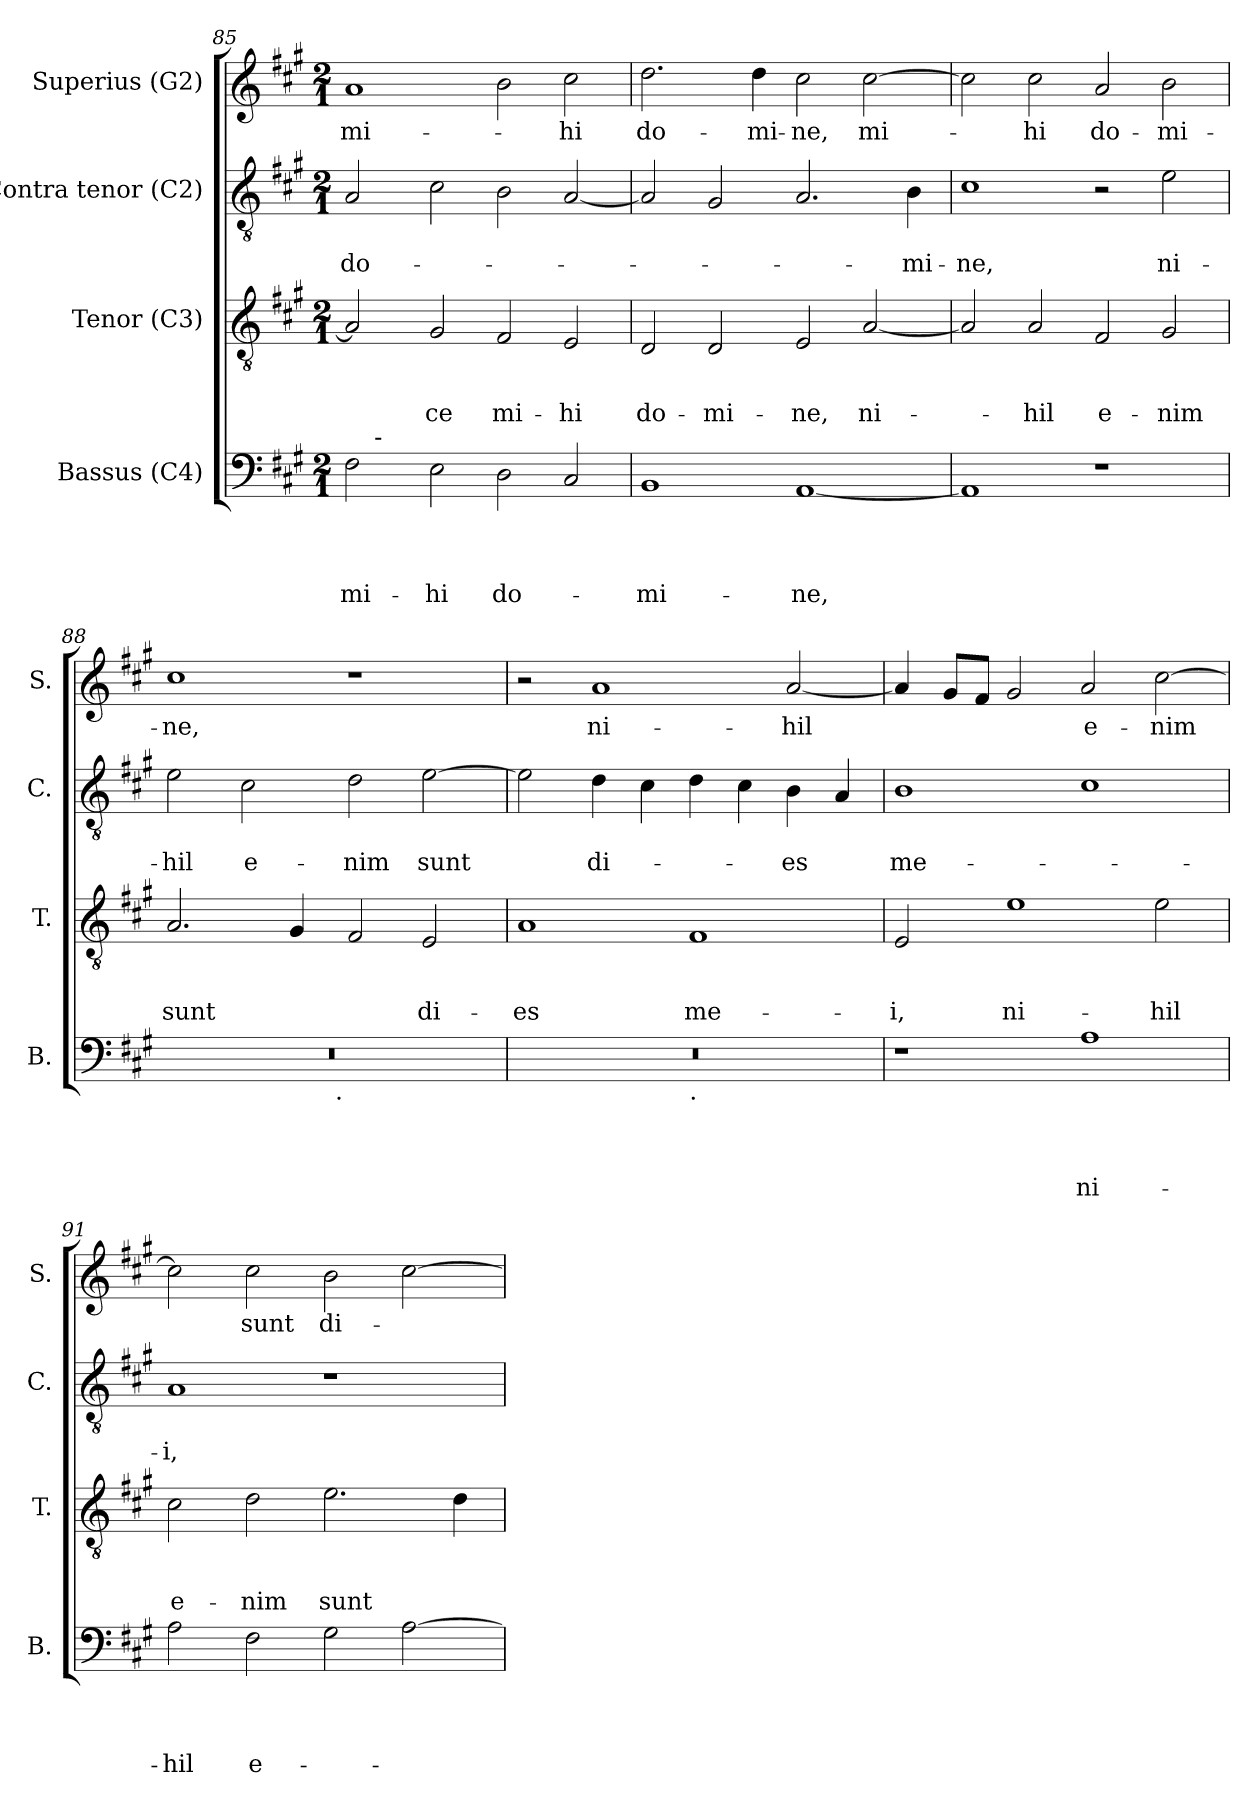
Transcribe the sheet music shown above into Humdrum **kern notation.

**kern	**text	**text	**text	**text	**kern	**text	**text	**text	**kern	**text	**text	**kern	**text
*part4	*part4	*part4	*part4	*part4	*part3	*part3	*part3	*part3	*part2	*part2	*part2	*part1	*part1
*staff4	*staff4	*staff4	*staff4	*staff4	*staff3	*staff3	*staff3	*staff3	*staff2	*staff2	*staff2	*staff1	*staff1
*I"Bassus (C4)	*	*	*	*	*I"Tenor (C3)	*	*	*	*I"Contra tenor (C2)	*	*	*I"Superius (G2)	*
*I'B.	*	*	*	*	*I'T.	*	*	*	*I'C.	*	*	*I'S.	*
!!LO:LB:g=z
*clefF4	*	*	*	*	*clefGv2	*	*	*	*clefGv2	*	*	*clefG2	*
*k[f#c#g#]	*	*	*	*	*k[f#c#g#]	*	*	*	*k[f#c#g#]	*	*	*k[f#c#g#]	*
*A:	*	*	*	*	*A:	*	*	*	*A:	*	*	*A:	*
*M2/1	*	*	*	*	*M2/1	*	*	*	*M2/1	*	*	*M2/1	*
=85	=85	=85	=85	=85	=85	=85	=85	=85	=85	=85	=85	=85	=85
!	!	!	!	!LO:LY:b	!	!	!	!	!	!	!LO:LY:b	!	!LO:LY:b
*^	*	*	*	*	*	*	*	*	*	*	*	*	*
2F#\	8ryy	.	.	.	mi-	2A/]	.	.	.	2A/	.	do-	1a	mi-
!	!LO:TX:a:t=-	!	!	!	!	!	!	!	!	!	!	!	!	!
.	1...ryy	.	.	.	.	.	.	.	.	.	.	.	.	.
!	!	!	!	!	!LO:LY:b	!	!	!	!LO:LY:b	!	!	!	!	!
2E\	.	.	.	.	-hi	2G#/	.	.	-ce	2c#\	.	.	.	.
!	!	!	!	!	!LO:LY:b	!	!	!	!LO:LY:b	!	!	!	!	!
2D\	.	.	.	.	do-	2F#/	.	.	mi-	2B\	.	.	2b\	.
!	!	!	!	!	!	!	!	!	!LO:LY:b	!	!	!	!	!LO:LY:b
2C#/	.	.	.	.	.	2E/	.	.	-hi	[<2A/	.	.	2cc#\	-hi
=86	=86	=86	=86	=86	=86	=86	=86	=86	=86	=86	=86	=86	=86	=86
!	!	!	!	!	!LO:LY:b	!	!	!	!LO:LY:b	!	!	!	!	!LO:LY:b
*v	*v	*	*	*	*	*	*	*	*	*	*	*	*	*
1BB	.	.	.	-mi-	2D/	.	.	do-	2A/]	.	.	2.dd\	do-
!	!	!	!	!	!	!	!	!LO:LY:b	!	!	!	!	!
.	.	.	.	.	2D/	.	.	-mi-	2G#/	.	.	.	.
!	!	!	!	!	!	!	!	!	!	!	!	!	!LO:LY:b
.	.	.	.	.	.	.	.	.	.	.	.	4dd\	-mi-
!	!	!	!	!LO:LY:b	!	!	!	!LO:LY:b	!	!	!	!	!LO:LY:b
[<1AA	.	.	.	-ne,	2E/	.	.	-ne,	2.A/	.	.	2cc#\	-ne,
!	!	!	!	!	!	!	!	!LO:LY:b	!	!	!	!	!LO:LY:b
.	.	.	.	.	[<2A/	.	.	ni-	.	.	.	[>2cc#\	mi-
!	!	!	!	!	!	!	!	!	!	!	!LO:LY:b	!	!
.	.	.	.	.	.	.	.	.	4B\	.	-mi-	.	.
=87	=87	=87	=87	=87	=87	=87	=87	=87	=87	=87	=87	=87	=87
!	!	!	!	!	!	!	!	!	!	!	!LO:LY:b	!	!
1AA]	.	.	.	.	2A/]	.	.	.	1c#	.	-ne,	2cc#\]	.
!	!	!	!	!	!	!	!	!LO:LY:b	!	!	!	!	!LO:LY:b
.	.	.	.	.	2A/	.	.	-hil	.	.	.	2cc#\	-hi
!	!	!	!	!	!	!	!	!LO:LY:b	!	!	!	!	!LO:LY:b
1r	.	.	.	.	2F#/	.	.	e-	2r	.	.	2a/	do-
!	!	!	!	!	!	!	!	!LO:LY:b	!	!	!LO:LY:b	!	!LO:LY:b
.	.	.	.	.	2G#/	.	.	-nim	2e\	.	ni-	2b\	-mi-
=88	=88	=88	=88	=88	=88	=88	=88	=88	=88	=88	=88	=88	=88
!	!	!	!	!	!	!	!	!LO:LY:b	!	!	!LO:LY:b	!	!LO:LY:b
*^	*	*	*	*	*	*	*	*	*	*	*	*	*
0r	2ryy	.	.	.	.	2.A/	.	.	sunt	2e\	.	-hil	1cc#	-ne,
!	!	!	!	!	!	!	!	!	!	!	!	!LO:LY:b	!	!
.	4...ryy	.	.	.	.	.	.	.	.	2c#\	.	e-	.	.
.	.	.	.	.	.	4G#/	.	.	.	.	.	.	.	.
!	!LO:TX:b:t=.	!	!	!	!	!	!	!	!	!	!	!	!	!
.	1ryy	.	.	.	.	.	.	.	.	.	.	.	.	.
!	!	!	!	!	!	!	!	!	!	!	!	!LO:LY:b	!	!
.	.	.	.	.	.	2F#/	.	.	.	2d\	.	-nim	1r	.
!	!	!	!	!	!	!	!	!	!LO:LY:b	!	!	!LO:LY:b	!	!
.	.	.	.	.	.	2E/	.	.	di-	[>2e\	.	sunt	.	.
.	32ryy	.	.	.	.	.	.	.	.	.	.	.	.	.
!!LO:PB:g=z
=89	=89	=89	=89	=89	=89	=89	=89	=89	=89	=89	=89	=89	=89	=89
!	!	!	!	!	!	!	!	!	!LO:LY:b	!	!	!	!	!
0r	1ryy	.	.	.	.	1A	.	.	-es	2e\]	.	.	2r	.
!	!	!	!	!	!	!	!	!	!	!	!	!LO:LY:b	!	!LO:LY:b
.	.	.	.	.	.	.	.	.	.	4d\	.	di-	1a	ni-
.	.	.	.	.	.	.	.	.	.	4c#\	.	.	.	.
!	!LO:TX:b:t=.	!	!	!	!	!	!	!	!	!	!	!	!	!
!	!	!	!	!	!	!	!	!	!LO:LY:b	!	!	!	!	!
.	1ryy	.	.	.	.	1F#	.	.	me-	4d\	.	.	.	.
.	.	.	.	.	.	.	.	.	.	4c#\	.	.	.	.
!	!	!	!	!	!	!	!	!	!	!	!	!LO:LY:b	!	!LO:LY:b
.	.	.	.	.	.	.	.	.	.	4B\	.	-es	[<2a/	-hil
.	.	.	.	.	.	.	.	.	.	4A/	.	.	.	.
=90	=90	=90	=90	=90	=90	=90	=90	=90	=90	=90	=90	=90	=90	=90
!	!	!	!	!	!	!	!	!	!LO:LY:b	!	!	!LO:LY:b	!	!
*v	*v	*	*	*	*	*	*	*	*	*	*	*	*	*
1r	.	.	.	.	2E/	.	.	-i,	1B	.	me-	4a/]	.
.	.	.	.	.	.	.	.	.	.	.	.	8g#/L	.
.	.	.	.	.	.	.	.	.	.	.	.	8f#/J	.
!	!	!	!	!	!	!	!	!LO:LY:b	!	!	!	!	!
.	.	.	.	.	1e	.	.	ni-	.	.	.	2g#/	.
!	!	!	!	!LO:LY:b	!	!	!	!	!	!	!	!	!LO:LY:b
1A	.	.	.	ni-	.	.	.	.	1c#	.	.	2a/	e-
!	!	!	!	!	!	!	!	!LO:LY:b	!	!	!	!	!LO:LY:b
.	.	.	.	.	2e\	.	.	-hil	.	.	.	[>2cc#\	-nim
=91	=91	=91	=91	=91	=91	=91	=91	=91	=91	=91	=91	=91	=91
!	!	!	!	!LO:LY:b	!	!	!	!LO:LY:b	!	!	!LO:LY:b	!	!
2A\	.	.	.	-hil	2c#\	.	.	e-	1A	.	-i,	2cc#\]	.
!	!	!	!	!LO:LY:b:rj	!	!	!	!LO:LY:b	!	!	!	!	!LO:LY:b
2F#\	.	.	.	e-	2d\	.	.	-nim	.	.	.	2cc#\	sunt
!	!	!	!	!	!	!	!	!LO:LY:b	!	!	!	!	!LO:LY:b
2G#\	.	.	.	.	2.e\	.	.	sunt	1r	.	.	2b\	di-
[>2A\	.	.	.	.	.	.	.	.	.	.	.	[>2cc#\	.
.	.	.	.	.	4d\	.	.	.	.	.	.	.	.
=	=	=	=	=	=	=	=	=	=	=	=	=	=
*-	*-	*-	*-	*-	*-	*-	*-	*-	*-	*-	*-	*-	*-
